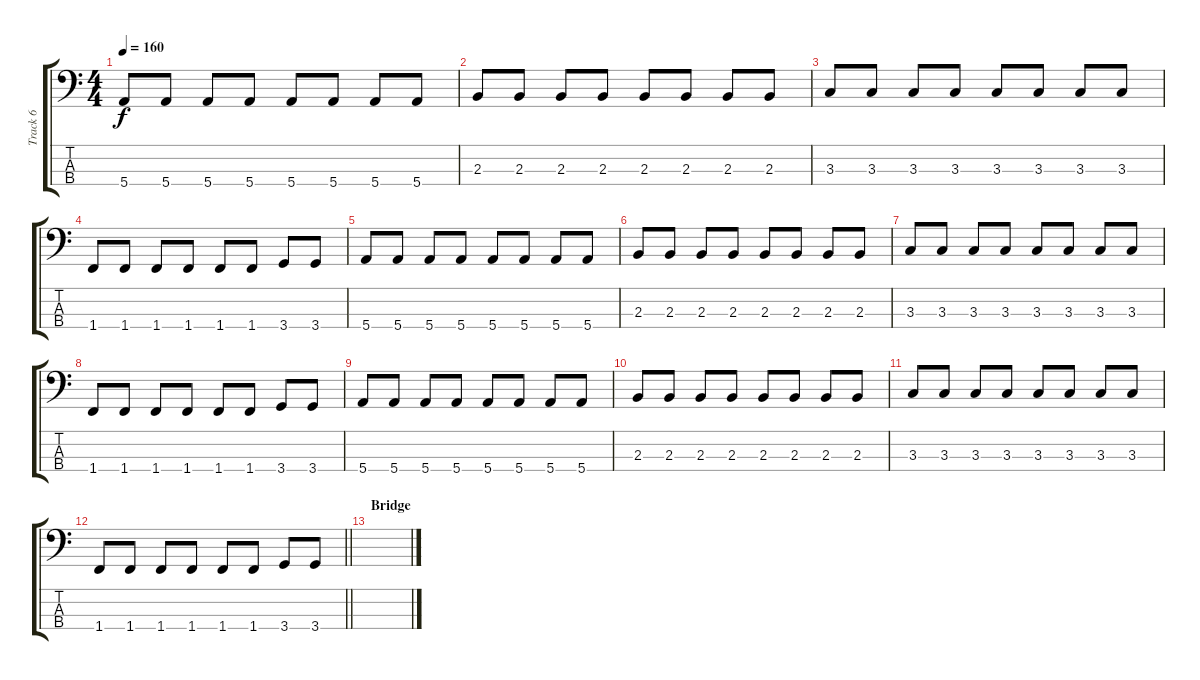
\track ("Track 6" "Track 6") {instrument electricbassfinger}
\staff {score tabs}
\tuning (G2 D2 A1 E1) {hide}
\ts (4 4)
\tempo 160
\clef f4
\ks c
5.4.8{dy f} 5.4.8 5.4.8 5.4.8 5.4.8 5.4.8 5.4.8 5.4.8 |
2.3.8 2.3.8 2.3.8 2.3.8 2.3.8 2.3.8 2.3.8 2.3.8 |
3.3.8 3.3.8 3.3.8 3.3.8 3.3.8 3.3.8 3.3.8 3.3.8 |
1.4.8 1.4.8 1.4.8 1.4.8 1.4.8 1.4.8 3.4.8 3.4.8 |
5.4.8 5.4.8 5.4.8 5.4.8 5.4.8 5.4.8 5.4.8 5.4.8 |
2.3.8 2.3.8 2.3.8 2.3.8 2.3.8 2.3.8 2.3.8 2.3.8 |
3.3.8 3.3.8 3.3.8 3.3.8 3.3.8 3.3.8 3.3.8 3.3.8 |
1.4.8 1.4.8 1.4.8 1.4.8 1.4.8 1.4.8 3.4.8 3.4.8 |
5.4.8 5.4.8 5.4.8 5.4.8 5.4.8 5.4.8 5.4.8 5.4.8 |
2.3.8 2.3.8 2.3.8 2.3.8 2.3.8 2.3.8 2.3.8 2.3.8 |
3.3.8 3.3.8 3.3.8 3.3.8 3.3.8 3.3.8 3.3.8 3.3.8 |
\barLineRight lightlight
1.4.8 1.4.8 1.4.8 1.4.8 1.4.8 1.4.8 3.4.8 3.4.8 |
\section ("" "Bridge")
